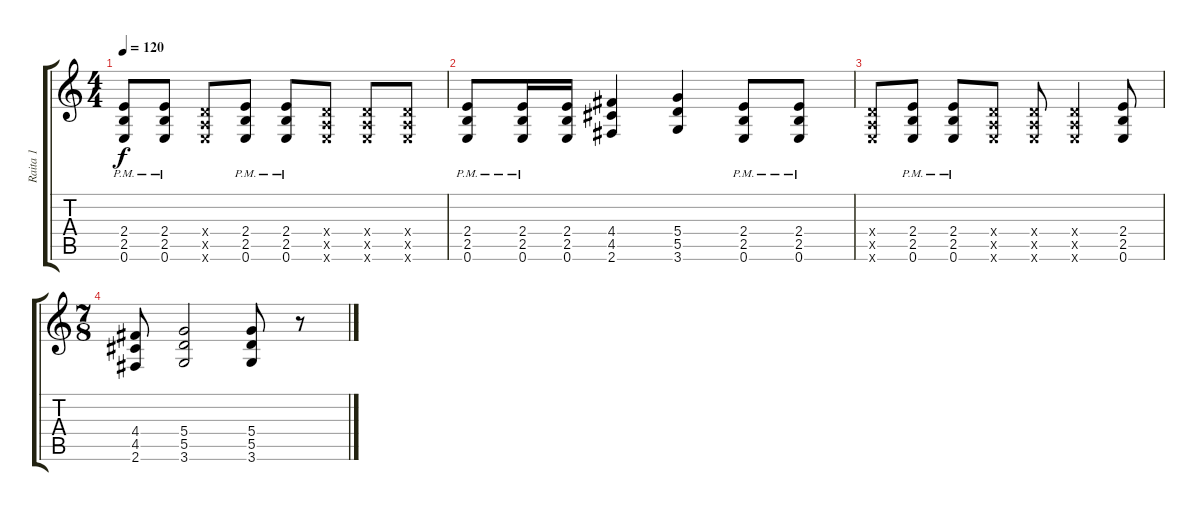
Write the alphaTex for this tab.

\track ("Raita 1" "Raita 1") {instrument distortionguitar}
\staff {score tabs}
\tuning (E4 B3 G3 D3 A2 E2) {hide}
\ts (4 4)
\tempo 120
\clef g2
\ks c
(2.4 2.5 0.6{pm}).8{dy f instrument distortionguitar} (2.4 2.5 0.6{pm}).8 (0.4{x} 0.5{x} 0.6{x}).8 (2.4 2.5 0.6{pm}).8 (2.4 2.5 0.6{pm}).8 (0.4{x} 0.5{x} 0.6{x}).8 (0.4{x} 0.5{x} 0.6{x}).8 (0.4{x} 0.5{x} 0.6{x}).8 |
(2.4 2.5 0.6{pm}).8 (2.4 2.5 0.6{pm}).16 (2.4 2.5 0.6).16 (4.4 4.5 2.6).4 (5.4 5.5 3.6).4 (2.4 2.5 0.6{pm}).8 (2.4 2.5 0.6{pm}).8 |
(0.4{x} 0.5{x} 0.6{x}).8 (2.4 2.5 0.6{pm}).8 (2.4 2.5 0.6{pm}).8 (0.4{x} 0.5{x} 0.6{x}).8 (0.4{x} 0.5{x} 0.6{x}).8 (0.4{x} 0.5{x} 0.6{x}).4 (2.4 2.5 0.6).8 |
\ts (7 8)
(4.4 4.5 2.6).8 (5.4 5.5 3.6).2 (5.4 5.5 3.6).8 r.8
